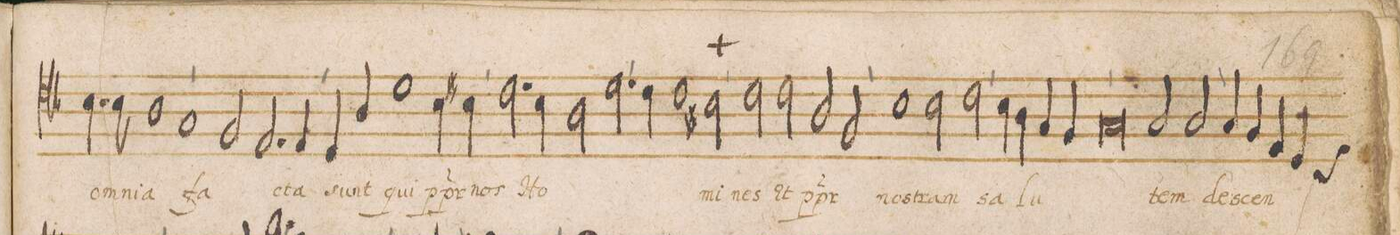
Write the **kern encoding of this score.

**kern	**text
*I"TENOR	*
*clefC4	*
*k[b-]	*
*met(C|)	*
*M2/1	*
=48-	=48-
4.B-\	o-
8B-\	-mni-
1A\	-a
1G/	fa-
=49-	=49-
2F/	.
2.Eny/	.
4E/	-cta
=50-	=50-
4D/	sunt
4A/	qui
1d\	p(ro)-
4Bn\	-p(te)r
4B\	nos
=51-	=51-
2.c\	Ho-
4B-y\	.
2A\	.
2.d\	.
=52-	=52-
4c\	.
1c\	.
2Bn\	mi-
=53-	=53-
2c\	-nes
2c\	Et
2A/	p(ro)-
2F/	-p(te)r
=54-	=54-
1B-y\	no-
2B-\	-stram
2c\	sa-
=55-	=55-
4B-\	-lu-
4A\	.
4G/	.
4F/	.
0G/	.
=56-	=56-
2G/	-tem
2G/	de-
=57-	=57-
4G/	-scen-
4F/	.
4E/	.
4D/	.
*-	*-
